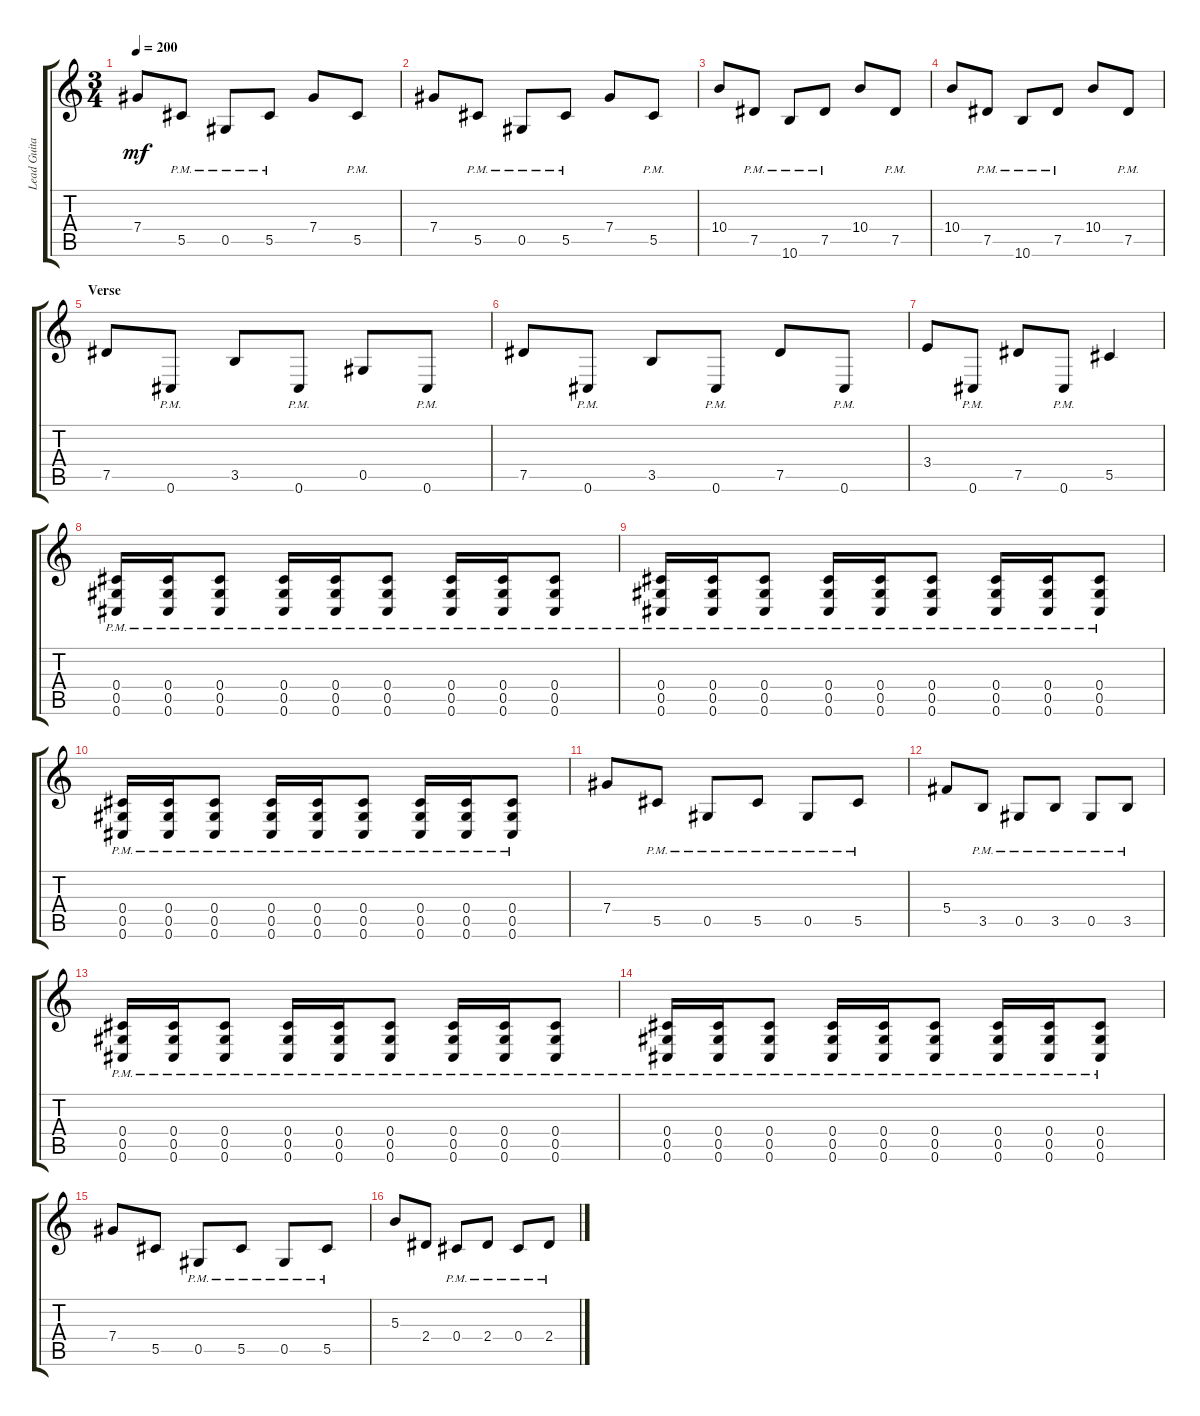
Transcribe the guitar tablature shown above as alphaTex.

\track ("Lead Guitar" "Lead Guita") {instrument distortionguitar}
\staff {score tabs}
\tuning (Eb4 Bb3 Gb3 Db3 Ab2 Db2) {hide}
\ts (3 4)
\tempo 200
\clef g2
\ks c
7.4.8{dy mf} 5.5{pm}.8 0.5{pm}.8 5.5{pm}.8 7.4.8 5.5{pm}.8 |
7.4.8 5.5{pm}.8 0.5{pm}.8 5.5{pm}.8 7.4.8 5.5{pm}.8 |
10.4.8 7.5{pm}.8 10.6{pm}.8 7.5{pm}.8 10.4.8 7.5{pm}.8 |
10.4.8 7.5{pm}.8 10.6{pm}.8 7.5{pm}.8 10.4.8 7.5{pm}.8 |
\section ("" "Verse")
7.5.8 0.6{pm}.8 3.5.8 0.6{pm}.8 0.5.8 0.6{pm}.8 |
7.5.8 0.6{pm}.8 3.5.8 0.6{pm}.8 7.5.8 0.6{pm}.8 |
3.4.8 0.6{pm}.8 7.5.8 0.6{pm}.8 5.5.4 |
(0.4{pm} 0.5{pm} 0.6{pm}).16 (0.4{pm} 0.5{pm} 0.6{pm}).16 (0.4{pm} 0.5{pm} 0.6{pm}).8 (0.4{pm} 0.5{pm} 0.6{pm}).16 (0.4{pm} 0.5{pm} 0.6{pm}).16 (0.4{pm} 0.5{pm} 0.6{pm}).8 (0.4{pm} 0.5{pm} 0.6{pm}).16 (0.4{pm} 0.5{pm} 0.6{pm}).16 (0.4{pm} 0.5{pm} 0.6{pm}).8 |
(0.4{pm} 0.5{pm} 0.6{pm}).16 (0.4{pm} 0.5{pm} 0.6{pm}).16 (0.4{pm} 0.5{pm} 0.6{pm}).8 (0.4{pm} 0.5{pm} 0.6{pm}).16 (0.4{pm} 0.5{pm} 0.6{pm}).16 (0.4{pm} 0.5{pm} 0.6{pm}).8 (0.4{pm} 0.5{pm} 0.6{pm}).16 (0.4{pm} 0.5{pm} 0.6{pm}).16 (0.4{pm} 0.5{pm} 0.6{pm}).8 |
(0.4{pm} 0.5{pm} 0.6{pm}).16 (0.4{pm} 0.5{pm} 0.6{pm}).16 (0.4{pm} 0.5{pm} 0.6{pm}).8 (0.4{pm} 0.5{pm} 0.6{pm}).16 (0.4{pm} 0.5{pm} 0.6{pm}).16 (0.4{pm} 0.5{pm} 0.6{pm}).8 (0.4{pm} 0.5{pm} 0.6{pm}).16 (0.4{pm} 0.5{pm} 0.6{pm}).16 (0.4{pm} 0.5{pm} 0.6{pm}).8 |
7.4.8 5.5{pm}.8 0.5{pm}.8 5.5{pm}.8 0.5{pm}.8 5.5{pm}.8 |
5.4.8 3.5{pm}.8 0.5{pm}.8 3.5{pm}.8 0.5{pm}.8 3.5{pm}.8 |
(0.4{pm} 0.5{pm} 0.6{pm}).16 (0.4{pm} 0.5{pm} 0.6{pm}).16 (0.4{pm} 0.5{pm} 0.6{pm}).8 (0.4{pm} 0.5{pm} 0.6{pm}).16 (0.4{pm} 0.5{pm} 0.6{pm}).16 (0.4{pm} 0.5{pm} 0.6{pm}).8 (0.4{pm} 0.5{pm} 0.6{pm}).16 (0.4{pm} 0.5{pm} 0.6{pm}).16 (0.4{pm} 0.5{pm} 0.6{pm}).8 |
(0.4{pm} 0.5{pm} 0.6{pm}).16 (0.4{pm} 0.5{pm} 0.6{pm}).16 (0.4{pm} 0.5{pm} 0.6{pm}).8 (0.4{pm} 0.5{pm} 0.6{pm}).16 (0.4{pm} 0.5{pm} 0.6{pm}).16 (0.4{pm} 0.5{pm} 0.6{pm}).8 (0.4{pm} 0.5{pm} 0.6{pm}).16 (0.4{pm} 0.5{pm} 0.6{pm}).16 (0.4{pm} 0.5{pm} 0.6{pm}).8 |
7.4.8 5.5.8 0.5{pm}.8 5.5{pm}.8 0.5{pm}.8 5.5{pm}.8 |
5.3.8 2.4.8 0.4{pm}.8 2.4{pm}.8 0.4{pm}.8 2.4{pm}.8
